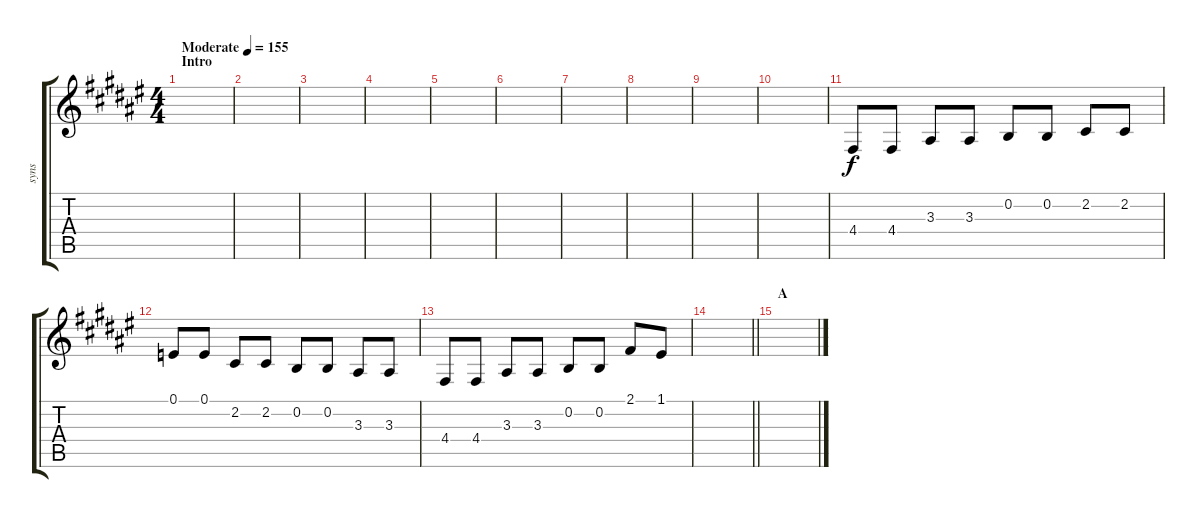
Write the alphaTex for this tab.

\track ("syns" "syns") {instrument pizzicatostrings}
\staff {score tabs}
\tuning (E4 B3 G3 D3 A2 E2) {hide}
\ts (4 4)
\section ("" "Intro")
\tempo (155 "Moderate")
\clef g2
\ks f#
|
|
|
|
|
|
|
|
|
|
4.4.8 4.4.8 3.3.8 3.3.8 0.2.8 0.2.8 2.2.8 2.2.8 |
0.1.8 0.1.8 2.2.8 2.2.8 0.2.8 0.2.8 3.3.8 3.3.8 |
4.4.8 4.4.8 3.3.8 3.3.8 0.2.8 0.2.8 2.1.8 1.1.8 |
\barLineRight lightlight
|
\section ("" "A")
